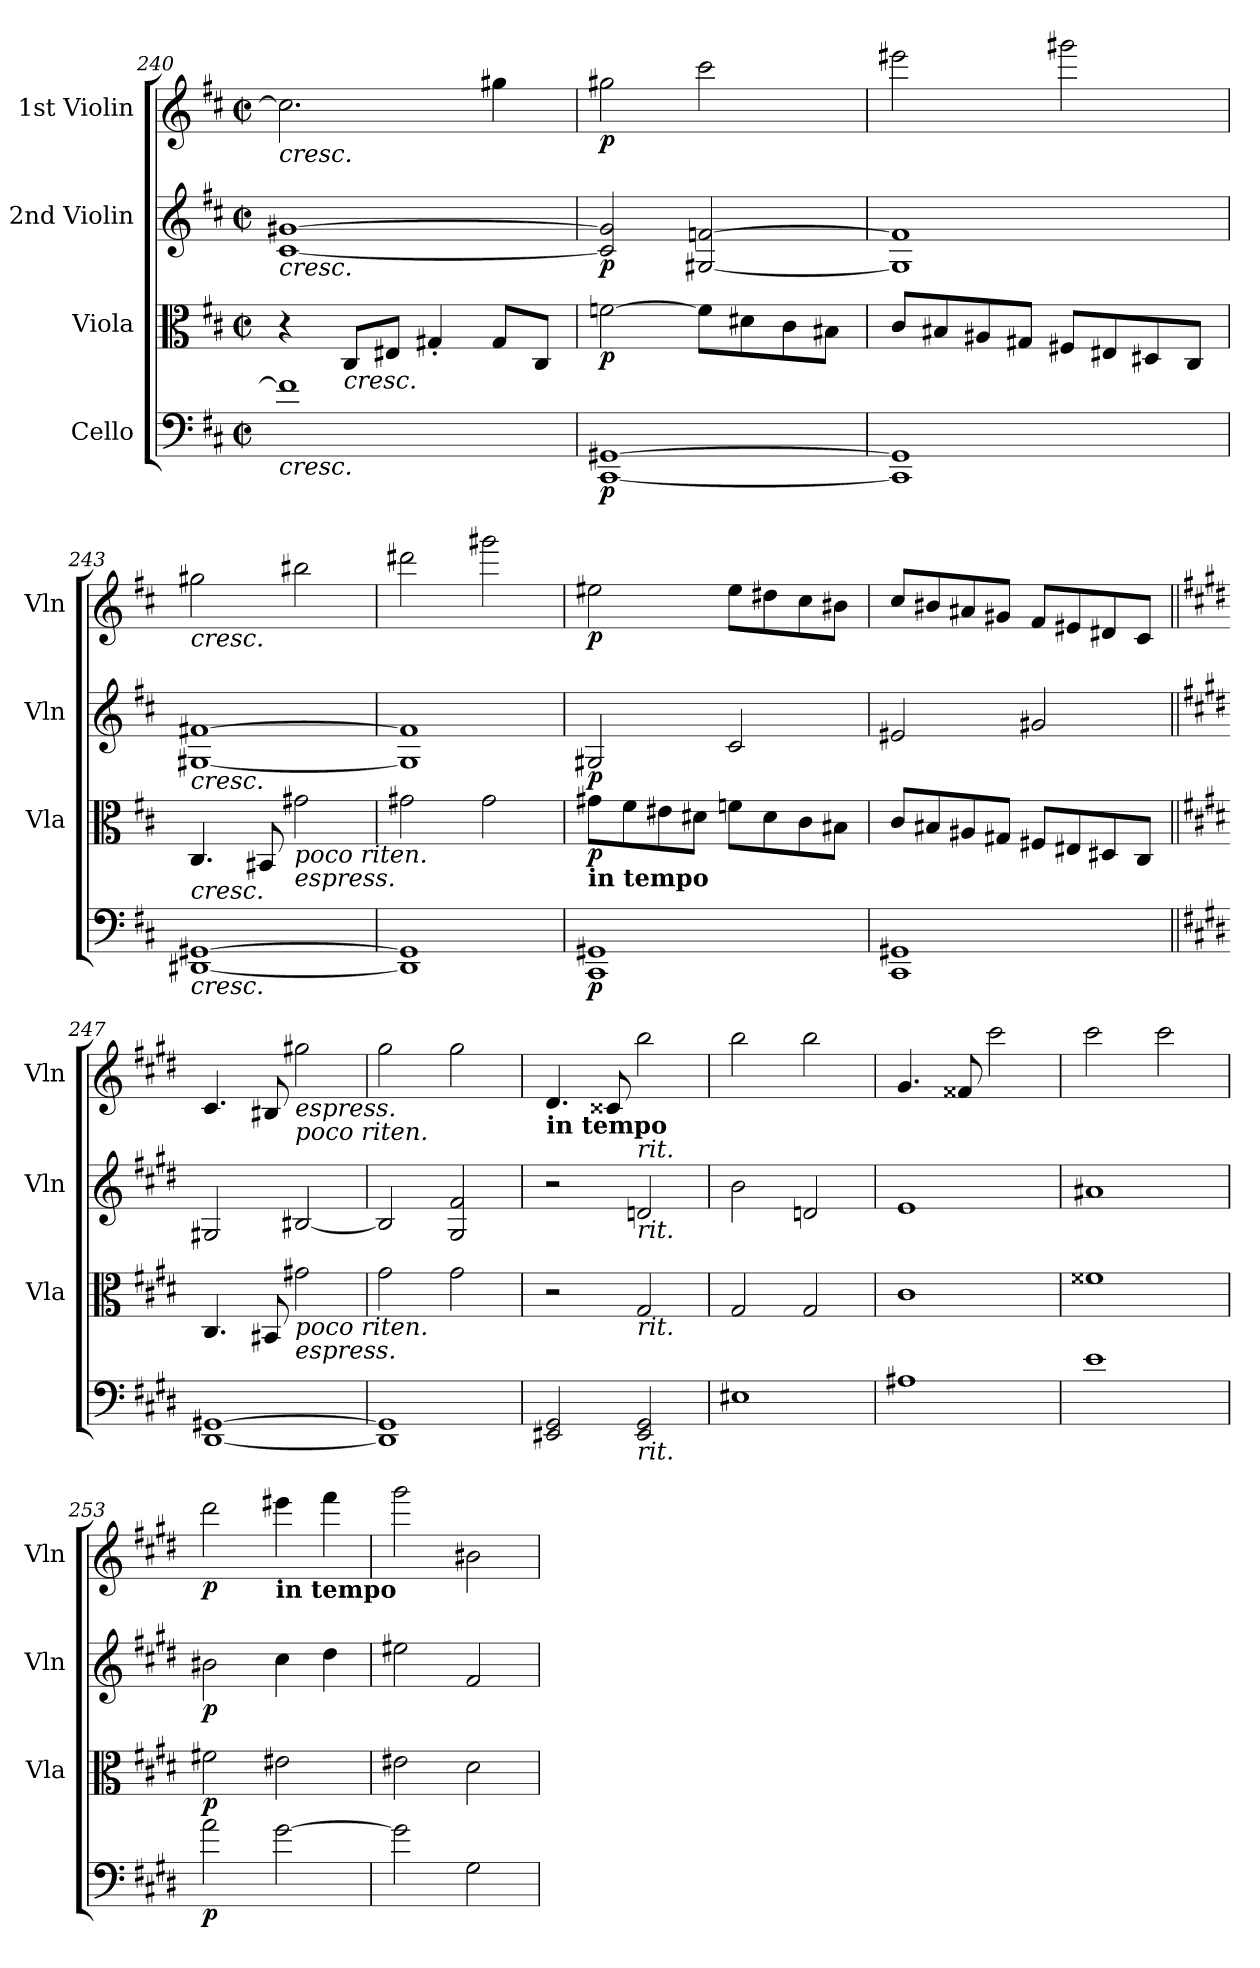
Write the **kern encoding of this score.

**kern	**dynam	**kern	**dynam	**kern	**dynam	**kern	**dynam
*part4	*part4	*part3	*part3	*part2	*part2	*part1	*part1
*staff4	*staff4	*staff3	*staff3	*staff2	*staff2	*staff1	*staff1
*I"Cello	*	*I"Viola	*	*I"2nd Violin	*	*I"1st Violin	*
*	*	*I'Vla	*	*I'Vln	*	*I'Vln	*
!!LO:LB:g=z
*clefF4	*	*clefC3	*	*clefG2	*	*clefG2	*
*k[f#c#]	*	*k[f#c#]	*	*k[f#c#]	*	*k[f#c#]	*
*b:	*	*b:	*	*b:	*	*b:	*
*M2/2	*	*M2/2	*	*M2/2	*	*M2/2	*
*met(c|)	*	*met(c|)	*	*met(c|)	*	*met(c|)	*
=240	=240	=240	=240	=240	=240	=240	=240
!	!	!	!	!	!	!LO:TX:b:i:t=cresc.	!
!	!	!	!	!LO:TX:b:i:t=cresc.	!	!	!
!LO:TX:b:i:t=cresc.	!	!	!	!	!	!	!
1f]	.	4r	.	[1c# [1g#X	.	2.cc#\]	.
!	!	!LO:TX:b:i:t=cresc.	!	!	!	!	!
.	.	8C#/L	.	.	.	.	.
.	.	8E#X/J	.	.	.	.	.
.	.	4G#X'/	.	.	.	.	.
.	.	8G#/L	.	.	.	4gg#X\	.
.	.	8C#/J	.	.	.	.	.
=241	=241	=241	=241	=241	=241	=241	=241
!	!LO:DY:b	!	!LO:DY:b	!	!LO:DY:b	!	!LO:DY:b
[1CC# [1GG#X	p	[2fn\	p	2c#/] 2g#/]	p	2gg#X\	p
.	.	8f\L]	.	[2G#X/ [2fn/	.	2ccc#\	.
.	.	8d#X\	.	.	.	.	.
.	.	8c#\	.	.	.	.	.
.	.	8B#X\J	.	.	.	.	.
!!LO:PB:g=z
=242	=242	=242	=242	=242	=242	=242	=242
1CC#] 1GG#]	.	8c#/L	.	1G#] 1f]	.	2eee#X\	.
.	.	8B#X/	.	.	.	.	.
.	.	8A#X/	.	.	.	.	.
.	.	8G#X/J	.	.	.	.	.
.	.	8F#X/L	.	.	.	2ggg#X\	.
.	.	8E#X/	.	.	.	.	.
.	.	8D#X/	.	.	.	.	.
.	.	8C#/J	.	.	.	.	.
=243	=243	=243	=243	=243	=243	=243	=243
!	!	!	!	!	!	!LO:TX:b:i:t=cresc.	!
!	!	!	!	!LO:TX:b:i:t=cresc.	!	!	!
!	!	!LO:TX:b:i:t=cresc.	!	!	!	!	!
!LO:TX:b:i:t=cresc.	!	!	!	!	!	!	!
[1DD#X [1GG#X	.	4.C#/	.	[1G#X [1f#X	.	2gg#X\	.
.	.	8BB#X/	.	.	.	.	.
!	!	!LO:TX:b:i:t=poco riten.	!	!	!	!	!
!	!	!LO:TX:b:i:t=espress.	!	!	!	!	!
.	.	2g#X\	.	.	.	2bb#X\	.
=244	=244	=244	=244	=244	=244	=244	=244
1DD#] 1GG#]	.	2g#X\	.	1G#] 1f#]	.	2ddd#X\	.
.	.	2g#\	.	.	.	2ggg#X\	.
=245	=245	=245	=245	=245	=245	=245	=245
!	!	!LO:TX:b:B:t=in tempo	!	!	!	!	!
!	!LO:DY:b	!	!LO:DY:b	!	!LO:DY:b	!	!LO:DY:b
1CC# 1GG#X	p	8g#X\L	p	2G#X/	p	2ee#X\	p
.	.	8f#\	.	.	.	.	.
.	.	8e#X\	.	.	.	.	.
.	.	8d#X\J	.	.	.	.	.
.	.	8fn\L	.	2c#/	.	8ee#\L	.
.	.	8d#\	.	.	.	8dd#X\	.
.	.	8c#\	.	.	.	8cc#\	.
.	.	8B#X\J	.	.	.	8b#X\J	.
!!LO:LB:g=z
=246	=246	=246	=246	=246	=246	=246	=246
1CC# 1GG#X	.	8c#/L	.	2e#X/	.	8cc#/L	.
.	.	8B#X/	.	.	.	8b#X/	.
.	.	8A#X/	.	.	.	8a#X/	.
.	.	8G#X/J	.	.	.	8g#X/J	.
.	.	8F#X/L	.	2g#X/	.	8f#/L	.
.	.	8E#X/	.	.	.	8e#X/	.
.	.	8D#X/	.	.	.	8d#X/	.
.	.	8C#/J	.	.	.	8c#/J	.
=247||	=247||	=247||	=247||	=247||	=247||	=247||	=247||
*k[f#c#g#d#]	*	*k[f#c#g#d#]	*	*k[f#c#g#d#]	*	*k[f#c#g#d#]	*
*c#:	*	*c#:	*	*c#:	*	*c#:	*
[1DD# [1GG#X	.	4.C#/	.	2G#X/	.	4.c#/	.
.	.	8BB#X/	.	.	.	8B#X/	.
!	!	!	!	!	!	!LO:TX:b:i:t=espress.	!
!	!	!	!	!	!	!LO:TX:b:i:t=poco riten.	!
!	!	!LO:TX:b:i:t=poco riten.	!	!	!	!	!
!	!	!LO:TX:b:i:t=espress.	!	!	!	!	!
.	.	2g#X\	.	[2B#X/	.	2gg#X\	.
!!LO:LB:g=z
=248	=248	=248	=248	=248	=248	=248	=248
1DD#] 1GG#]	.	2g#\	.	2B#/]	.	2gg#\	.
.	.	2g#\	.	2G#/ 2f#/	.	2gg#\	.
=249	=249	=249	=249	=249	=249	=249	=249
!	!	!	!	!	!	!LO:TX:b:B:t=in tempo	!
2EE#X/ 2GG#/	.	2r	.	2r	.	4.d#/	.
.	.	.	.	.	.	8c##X/	.
!	!	!	!	!	!	!LO:TX:b:i:t=rit.	!
!	!	!	!	!LO:TX:b:i:t=rit.	!	!	!
!	!	!LO:TX:b:i:t=rit.	!	!	!	!	!
!LO:TX:b:i:t=rit.	!	!	!	!	!	!	!
2EE#/ 2GG#/	.	2G#/	.	2dn/	.	2bb\	.
=250	=250	=250	=250	=250	=250	=250	=250
1E#X	.	2G#/	.	2b\	.	2bb\	.
.	.	2G#/	.	2dn/	.	2bb\	.
=251	=251	=251	=251	=251	=251	=251	=251
1A#X	.	1c#	.	1e	.	4.g#/	.
.	.	.	.	.	.	8f##X/	.
.	.	.	.	.	.	2ccc#\	.
=252	=252	=252	=252	=252	=252	=252	=252
1e	.	1f##X	.	1a#X	.	2ccc#\	.
.	.	.	.	.	.	2ccc#\	.
=253	=253	=253	=253	=253	=253	=253	=253
!	!LO:DY:b	!	!LO:DY:b	!	!LO:DY:b	!	!LO:DY:b
2a\	p	2f#X\	p	2b#X\	p	2ddd#\	p
!	!	!	!	!	!	!LO:TX:b:B:t=in tempo	!
[2g#\	.	2e#X\	.	4cc#\	.	4eee#X\	.
.	.	.	.	4dd#\	.	4fff#\	.
=254	=254	=254	=254	=254	=254	=254	=254
2g#\]	.	2e#X\	.	2ee#X\	.	2ggg#\	.
2G#\	.	2d#\	.	2f#/	.	2b#X\	.
=	=	=	=	=	=	=	=
*-	*-	*-	*-	*-	*-	*-	*-
